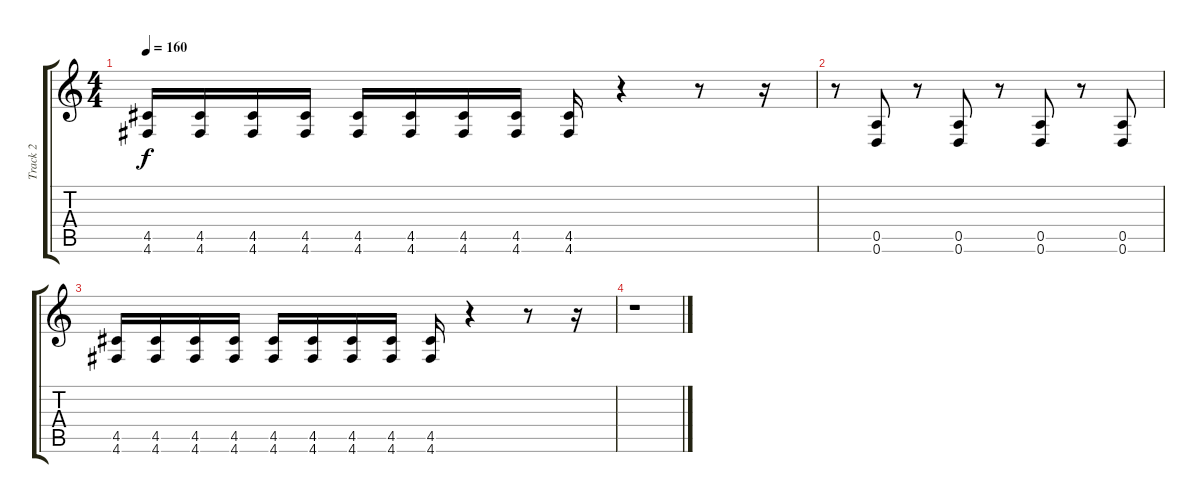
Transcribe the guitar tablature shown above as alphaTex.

\track ("Track 2" "Track 2") {instrument distortionguitar}
\staff {score tabs}
\tuning (E4 B3 G3 D3 A2 D2) {hide}
\ts (4 4)
\tempo 160
\clef g2
\ks c
(4.5 4.6).16{dy f} (4.5 4.6).16 (4.5 4.6).16 (4.5 4.6).16 (4.5 4.6).16 (4.5 4.6).16 (4.5 4.6).16 (4.5 4.6).16 (4.5 4.6).16 r.4 r.8 r.16 |
r.8 (0.5 0.6).8 r.8 (0.5 0.6).8 r.8 (0.5 0.6).8 r.8 (0.5 0.6).8 |
(4.5 4.6).16 (4.5 4.6).16 (4.5 4.6).16 (4.5 4.6).16 (4.5 4.6).16 (4.5 4.6).16 (4.5 4.6).16 (4.5 4.6).16 (4.5 4.6).16 r.4 r.8 r.16 |
r.1
